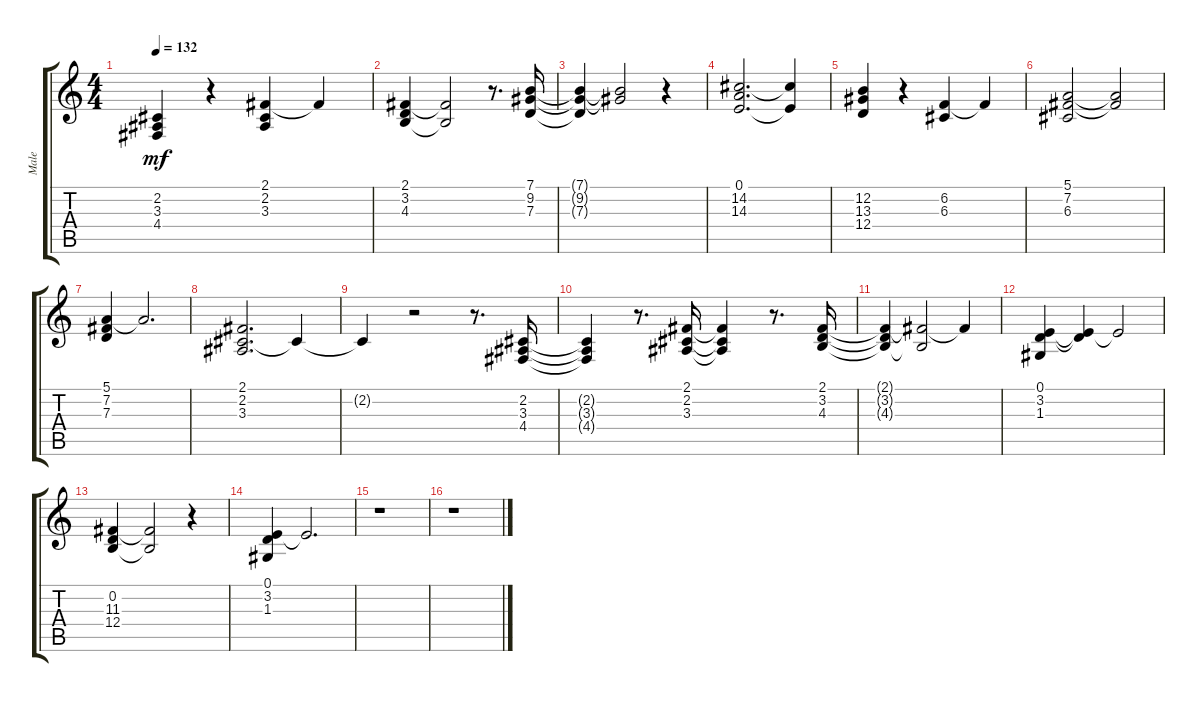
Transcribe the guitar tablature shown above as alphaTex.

\track ("Male" "Male") {instrument choiraahs}
\staff {score tabs}
\tuning (E4 B3 G3 D3 A2 E2) {hide}
\ts (4 4)
\tempo 132
\clef g2
\ks aminor
(2.2 3.3 4.4).4{dy mf} r.4 (2.1 2.2 3.3).4 2.1{t}.4 |
(2.1 3.2 4.3).4 (2.1{t} 4.3{t}).2 r.8{d} (7.1 9.2 7.3).16 |
(7.1{t} 9.2{t} 7.3{t}).4 (7.1{t} 9.2{t}).2 r.4 |
(0.1 14.2 14.3).2{d} (0.1{t} 14.2{t}).4 |
(12.2 13.3 12.4).4 r.4 (6.2 6.3).4 6.2{t}.4 |
(5.1 7.2 6.3).2 (5.1{t} 7.2{t}).2 |
(5.1 7.2 7.3).4 5.1{t}.2{d} |
(2.1 2.2 3.3).2{d} 2.2{t}.4 |
2.2{t}.4 r.2 r.8{d} (2.2 3.3 4.4).16 |
(2.2{t} 3.3{t} 4.4{t}).4 r.8{d} (2.1 2.2 3.3).16 (2.1{t} 2.2{t} 3.3{t}).4 r.8{d} (2.1 3.2 4.3).16 |
(2.1{t} 3.2{t} 4.3{t}).4 (2.1{t} 4.3{t}).2 2.1{t}.4 |
(0.1 3.2 1.3).4 (0.1{t} 3.2{t}).4 0.1{t}.2 |
(0.2 11.3 12.4).4 (0.2{t} 11.3{t}).2 r.4 |
(0.1 3.2 1.3).4 0.1{t}.2{d} |
r.1 |
r.1
